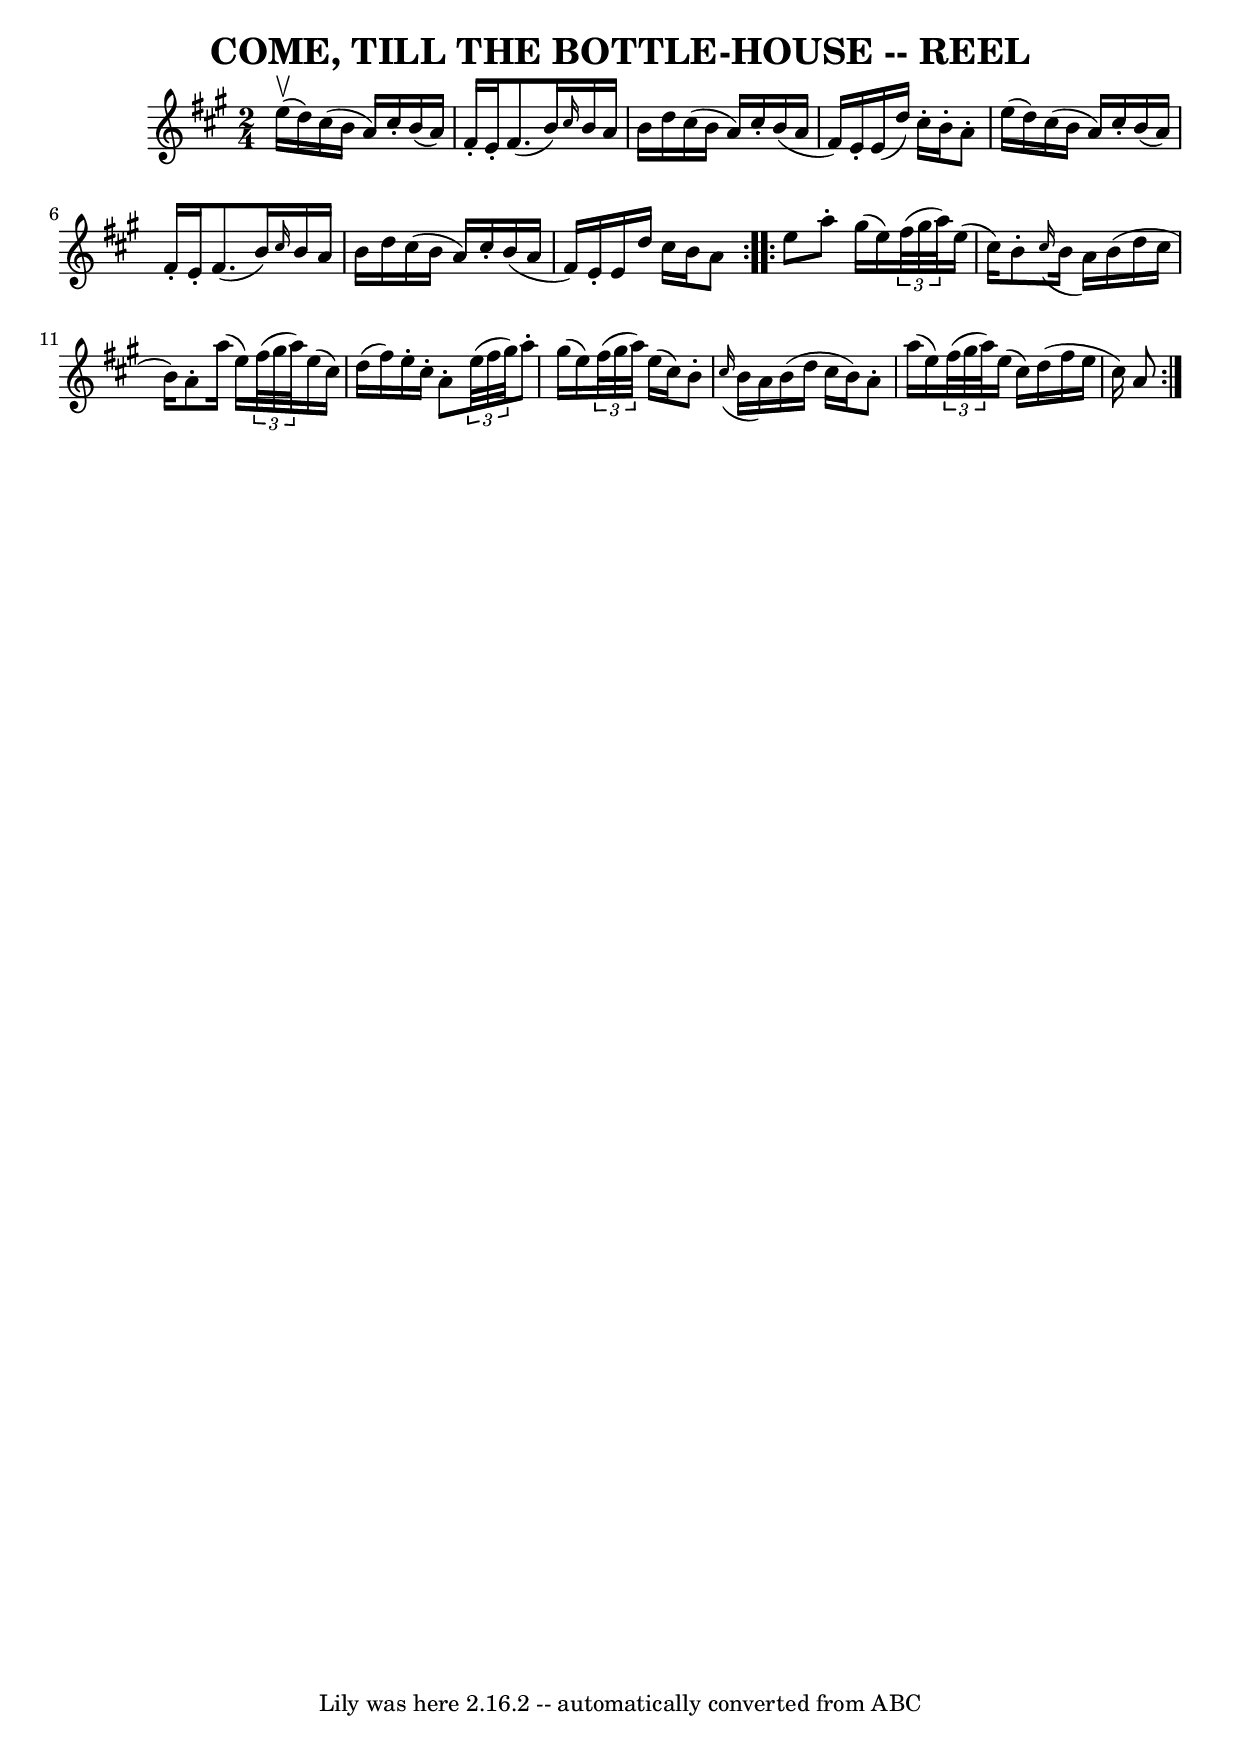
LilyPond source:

\version "2.16.2"
\include "Mammoth.ily"
\header {
  %% book = "Ryan's Mammoth Collection of Fiddle Tunes"
 crossRefNumber = "1"
 footnotes = ""
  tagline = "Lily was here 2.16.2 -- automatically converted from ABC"
  title = "COME, TILL THE BOTTLE-HOUSE -- REEL"

}
voicedefault =  {



  \repeat volta 2 {

    \time 2/4 
    \key a \major e''16 (^\upbow d''16)    |
 cs''16 ( b'16 a'16) cs''16-. b'16 (a'16) fs'16-. e'16-.     |
 fs'8. (b'16) \grace { cs''16  
			 } b'16 a'16 b'16 d''16     |
 cs''16 (b'16 a'16) cs''16-. b'16 (a'16 fs'16) e'16-.    |
 e'16 (d''16) cs''16-. b'16-. a'8-. e''16 (d''16)    |
 cs''16 (b'16 a'16) cs''16-. b'16 (a'16) fs'16-. e'16-.    |
 fs'8. (
 b'16) \grace { cs''16   		 } b'16 a'16 b'16 d''16     |
 cs''16 (b'16 a'16) cs''16-. b'16 (a'16 fs'16) e'16-.    |
 e'16 d''16 cs''16 b'16 a'8    
  }     

  \repeat volta 2 { e''8     |
 a''8-. gs''16 (e''16)   
    \times 2/3 { fs''32 (gs''32 a''32)  	       } e''16 (cs''16)     |
 b'8-.   \grace { cs''16 (
		    } b'16 a'16) b'16 (d''16 cs''16 b'16)    |
 a'8-. a''16 (e''16)   \times 2/3 { 
 fs''32 (gs''32 a''32)      } e''16 (cs''16)    |
 d''16 (fs''16) e''16-. cs''16-. a'8-.   \times 2/3 { e''32 (
							fs''32 gs''32)  						      }    |
 a''8-. gs''16 (e''16)   
    \times 2/3 { fs''32 (gs''32 a''32)  	       } e''16 (cs''16)     |
 b'8-.   \grace { cs''16 (
		    } b'16 a'16) b'16 (d''16 cs''16 b'16)    |
 a'8-. a''16 (e''16)   \times 2/3 { 
 fs''32 (gs''32 a''32)      } e''16 (cs''16)    |
 d''16 (fs''16 e''16 cs''16) a'8    
  }   

}

\score{
  <<

    \context Staff="default"
    {
      \voicedefault 
      
    }

  >>
  \layout {
    
  }
  \midi {
  }

}
